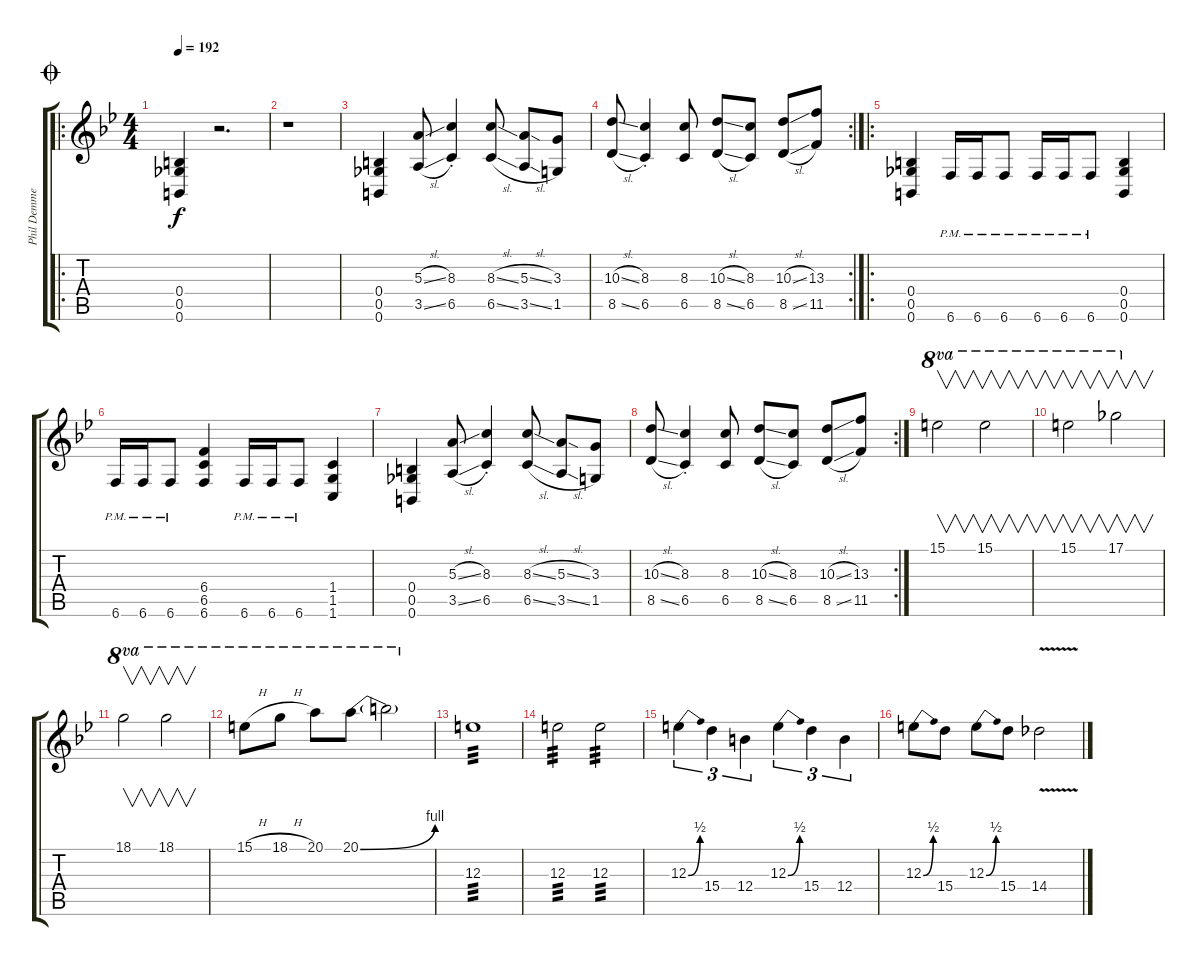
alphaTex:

\track ("Phil Demmel" "Phil Demme") {instrument distortionguitar}
\staff {score tabs}
\tuning (Db4 Ab3 E3 B2 Gb2 B1) {hide}
\ro
\ts (4 4)
\jump coda
\tempo 192
\clef g2
\ks bb
(0.4 0.5 0.6).4{dy f} r.2{d} |
r.1 |
(0.4 0.5 0.6).4 (5.3{sl} 3.5{sl}).8 (8.3{st} 6.5{st}).4 (8.3{sl} 6.5{sl}).8 (5.3{sl} 3.5{sl}).8 (3.3 1.5).8 |
\rc 2
(10.3{sl} 8.5{sl}).8 (8.3{st} 6.5{st}).4 (8.3 6.5).8 (10.3{sl} 8.5{sl}).8 (8.3 6.5).8 (10.3{sl} 8.5{sl}).8 (13.3 11.5).8 |
\ro
(0.4 0.5 0.6).4 6.6{pm}.16 6.6{pm}.16 6.6{pm}.8 6.6{pm}.16 6.6{pm}.16 6.6{pm}.8 (0.4 0.5 0.6).4 |
6.6{pm}.16 6.6{pm}.16 6.6{pm}.8 (6.4 6.5 6.6).4 6.6{pm}.16 6.6{pm}.16 6.6{pm}.8 (1.4 1.5 1.6).4 |
(0.4 0.5 0.6).4 (5.3{sl} 3.5{sl}).8 (8.3{st} 6.5{st}).4 (8.3{sl} 6.5{sl}).8 (5.3{sl} 3.5{sl}).8 (3.3 1.5).8 |
\rc 2
(10.3{sl} 8.5{sl}).8 (8.3{st} 6.5{st}).4 (8.3 6.5).8 (10.3{sl} 8.5{sl}).8 (8.3 6.5).8 (10.3{sl} 8.5{sl}).8 (13.3 11.5).8 |
15.1.2{v ot 8va} 15.1.2{v ot 8va} |
15.1.2{v ot 8va} 17.1.2{v ot 8va} |
18.1.2{v ot 8va} 18.1.2{v ot 8va} |
15.1{h}.8{ot 8va} 18.1{h}.8{ot 8va} 20.1.8{ot 8va} 20.1{be (bend 0 0 60 4)}.8{ot 8va} 20.1{t}.2{ot 8va} |
12.3.1{tp 3} |
12.3.2{tp 3} 12.3.2{tp 3} |
12.3{be (bend 0 0 60 2)}.4{tu (3 2)} 15.4.4{tu (3 2)} 12.4.4{tu (3 2)} 12.3{be (bend 0 0 60 2)}.4{tu (3 2)} 15.4.4{tu (3 2)} 12.4.4{tu (3 2)} |
12.3{be (bend 0 0 60 2)}.8 15.4.8 12.3{be (bend 0 0 60 2)}.8 15.4.8 14.4{v}.2
